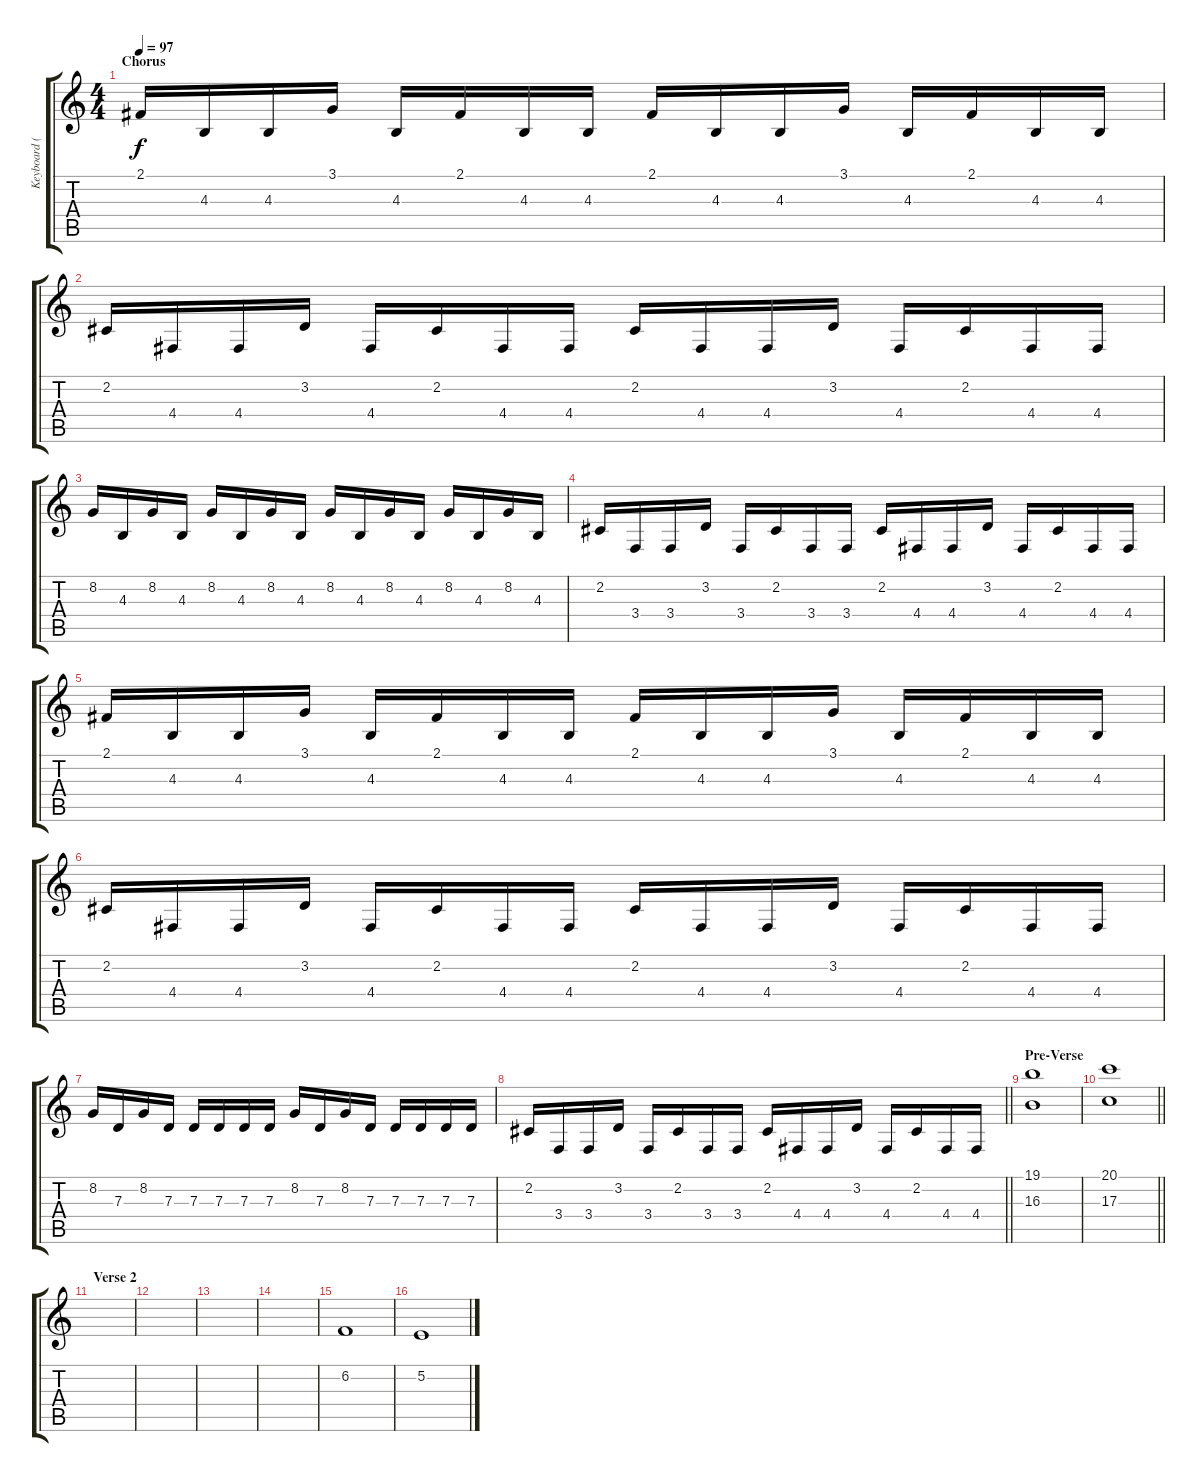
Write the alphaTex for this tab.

\track ("Keyboard (Jeff Siegel)" "Keyboard (") {instrument lead1square}
\staff {score tabs}
\tuning (E4 B3 G3 D3 A2 E2) {hide}
\ts (4 4)
\section ("" "Chorus")
\tempo 97
\clef g2
\ks c
2.1.16{dy f} 4.3.16 4.3.16 3.1.16 4.3.16 2.1.16 4.3.16 4.3.16 2.1.16 4.3.16 4.3.16 3.1.16 4.3.16 2.1.16 4.3.16 4.3.16 |
2.2.16 4.4.16 4.4.16 3.2.16 4.4.16 2.2.16 4.4.16 4.4.16 2.2.16 4.4.16 4.4.16 3.2.16 4.4.16 2.2.16 4.4.16 4.4.16 |
8.2.16 4.3.16 8.2.16 4.3.16 8.2.16 4.3.16 8.2.16 4.3.16 8.2.16 4.3.16 8.2.16 4.3.16 8.2.16 4.3.16 8.2.16 4.3.16 |
2.2.16 3.4.16 3.4.16 3.2.16 3.4.16 2.2.16 3.4.16 3.4.16 2.2.16 4.4.16 4.4.16 3.2.16 4.4.16 2.2.16 4.4.16 4.4.16 |
2.1.16 4.3.16 4.3.16 3.1.16 4.3.16 2.1.16 4.3.16 4.3.16 2.1.16 4.3.16 4.3.16 3.1.16 4.3.16 2.1.16 4.3.16 4.3.16 |
2.2.16 4.4.16 4.4.16 3.2.16 4.4.16 2.2.16 4.4.16 4.4.16 2.2.16 4.4.16 4.4.16 3.2.16 4.4.16 2.2.16 4.4.16 4.4.16 |
8.2.16 7.3.16 8.2.16 7.3.16 7.3.16 7.3.16 7.3.16 7.3.16 8.2.16 7.3.16 8.2.16 7.3.16 7.3.16 7.3.16 7.3.16 7.3.16 |
\barLineRight lightlight
2.2.16 3.4.16 3.4.16 3.2.16 3.4.16 2.2.16 3.4.16 3.4.16 2.2.16 4.4.16 4.4.16 3.2.16 4.4.16 2.2.16 4.4.16 4.4.16 |
\section ("" "Pre-Verse")
(19.1 16.3).1 |
\barLineRight lightlight
(20.1 17.3).1 |
\section ("" "Verse 2")
|
|
|
|
6.2.1 |
5.2.1
